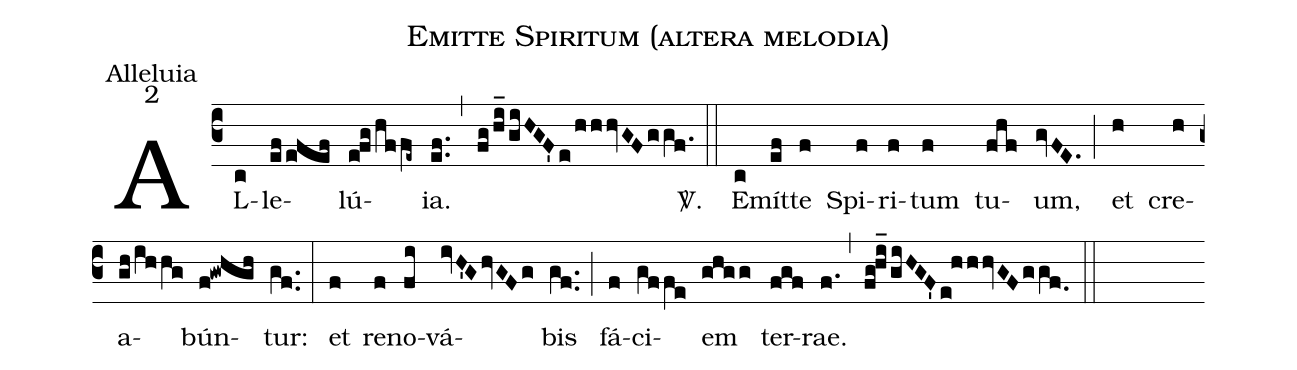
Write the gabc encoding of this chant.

name:Emitte Spiritum (altera melodia);
office-part:Alleluia;
mode:2;
%%
(c3) AL(c)le(ef/efef)lú(efghffe~)ia.(e.f.) (,) {}(fg/hi_/giHGF'e/hhhvGFggf.) <sp>V/</sp>.(::) E(c)mít(ef)te(f) Spi(f)ri(f)tum(f) tu(fhf)um,(gvFE.) (;) et(h) cre(h)a(gh/ihhg)bún(f!gwhgh)tur:(gf..) (:) et(f) re(f)no(fi)vá(ivH'GhvGFg)bis(gf..) (;) fá(f)ci(gffe)em(ghgg) ter(fgf)rae.(f.) (,) (fg!hi_/giHGF'e!hhhvGFggf.0) (::)
